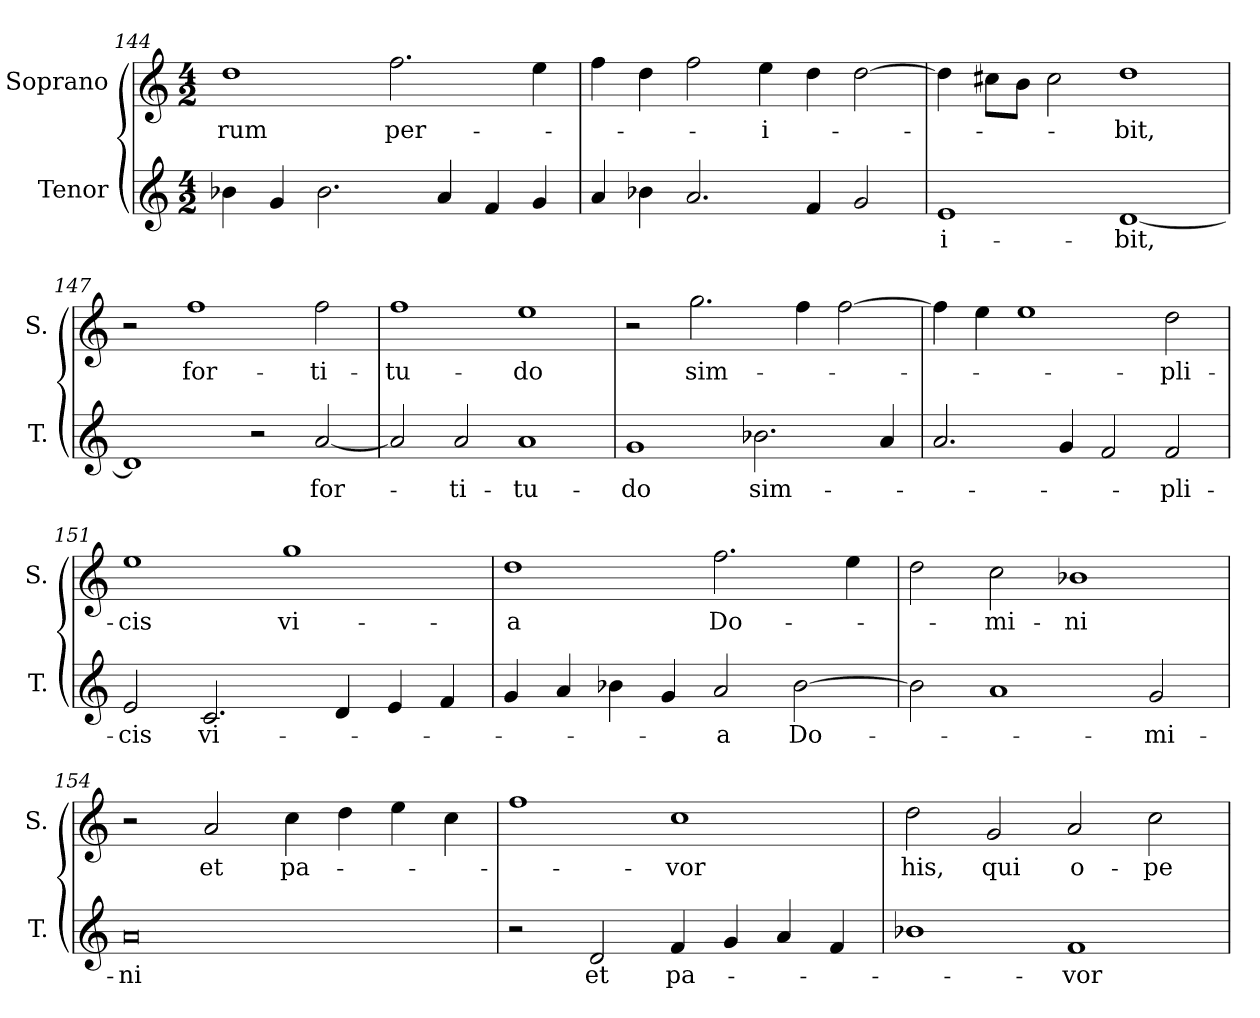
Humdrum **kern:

**kern	**text	**kern	**text
*part2	*part2	*part1	*part1
*staff2	*staff2	*staff1	*staff1
*I"Tenor	*	*I"Soprano	*
*I'T.	*	*I'S.	*
*clefG2	*	*clefG2	*
*ITrd7c12	*	*	*
*k[]	*	*k[]	*
*C:	*	*C:	*
*M4/2	*	*M4/2	*
=144	=144	=144	=144
!	!	!	!LO:LY:b:color=#000000
4B-Xi\	.	1ddi	-rum
4Gi/	.	.	.
2.B-i\	.	.	.
!	!	!	!LO:LY:b:color=#000000
.	.	2.ffi\	per-
4Ai/	.	.	.
4Fi/	.	.	.
4Gi/	.	4eei\	.
=145	=145	=145	=145
4Ai/	.	4ffi\	.
4B-Xi\	.	4ddi\	.
2.Ai/	.	2ffi\	.
!	!	!	!LO:LY:b:color=#000000
.	.	4eei\	-i-
4Fi/	.	4ddi\	.
2Gi/	.	[2ddi\	.
!!LO:LB:g=z
=146	=146	=146	=146
!	!LO:LY:b:color=#000000	!	!
1Ei	-i-	4ddi\]	.
.	.	8cc#Xi\L	.
.	.	8bi\J	.
.	.	2cc#i\	.
!	!LO:LY:b:color=#000000	!	!
!	!	!	!LO:LY:b:color=#000000
[1Di	-bit,	1ddi	-bit,
=147	=147	=147	=147
1Di]	.	2r	.
!	!	!	!LO:LY:b:color=#000000
.	.	1ffi	for-
2r	.	.	.
!	!LO:LY:b:color=#000000	!	!
!	!	!	!LO:LY:b:color=#000000
[2Ai/	for-	2ffi\	-ti-
=148	=148	=148	=148
!	!	!	!LO:LY:b:color=#000000
2Ai/]	.	1ffi	-tu-
!	!LO:LY:b:color=#000000	!	!
2Ai/	-ti-	.	.
!	!LO:LY:b:color=#000000	!	!
!	!	!	!LO:LY:b:color=#000000
1Ai	-tu-	1eei	-do
=149	=149	=149	=149
!	!LO:LY:b:color=#000000	!	!
1Gi	-do	2r	.
!	!	!	!LO:LY:b:color=#000000
.	.	2.ggi\	sim-
!	!LO:LY:b:color=#000000	!	!
2.B-Xi\	sim-	.	.
.	.	4ffi\	.
.	.	[2ffi\	.
4Ai/	.	.	.
=150	=150	=150	=150
2.Ai/	.	4ffi\]	.
.	.	4eei\	.
.	.	1eei	.
4Gi/	.	.	.
2Fi/	.	.	.
!	!LO:LY:b:color=#000000	!	!
!	!	!	!LO:LY:b:color=#000000
2Fi/	-pli-	2ddi\	-pli-
=151	=151	=151	=151
!	!LO:LY:b:color=#000000	!	!
!	!	!	!LO:LY:b:color=#000000
2Ei/	-cis	1eei	-cis
!	!LO:LY:b:color=#000000	!	!
2.Ci/	vi-	.	.
!	!	!	!LO:LY:b:color=#000000
.	.	1ggi	vi-
4Di/	.	.	.
4Ei/	.	.	.
4Fi/	.	.	.
=152	=152	=152	=152
!	!	!	!LO:LY:b:color=#000000
4Gi/	.	1ddi	-a
4Ai/	.	.	.
4B-Xi\	.	.	.
4Gi/	.	.	.
!	!LO:LY:b:color=#000000	!	!
!	!	!	!LO:LY:b:color=#000000
2Ai/	-a	2.ffi\	Do-
!	!LO:LY:b:color=#000000	!	!
[2B-i\	Do-	.	.
.	.	4eei\	.
!!LO:LB:g=z
=153	=153	=153	=153
2B-i\]	.	2ddi\	.
!	!	!	!LO:LY:b:color=#000000
1Ai	.	2cci\	-mi-
!	!	!	!LO:LY:b:color=#000000
.	.	1b-Xi	-ni
!	!LO:LY:b:color=#000000	!	!
2Gi/	-mi-	.	.
=154	=154	=154	=154
!	!LO:LY:b:color=#000000	!	!
0Ai	-ni	2r	.
!	!	!	!LO:LY:b:color=#000000
.	.	2ai/	et
!	!	!	!LO:LY:b:color=#000000
.	.	4cci\	pa-
.	.	4ddi\	.
.	.	4eei\	.
.	.	4cci\	.
=155	=155	=155	=155
2r	.	1ffi	.
!	!LO:LY:b:color=#000000	!	!
2Di/	et	.	.
!	!LO:LY:b:color=#000000	!	!
!	!	!	!LO:LY:b:color=#000000
4Fi/	pa-	1cci	-vor
4Gi/	.	.	.
4Ai/	.	.	.
4Fi/	.	.	.
=156	=156	=156	=156
!	!	!	!LO:LY:b:color=#000000
1B-Xi	.	2ddi\	his,
!	!	!	!LO:LY:b:color=#000000
.	.	2gi/	qui
!	!LO:LY:b:color=#000000	!	!
!	!	!	!LO:LY:b:color=#000000
1Fi	-vor	2ai/	o-
!	!	!	!LO:LY:b:color=#000000
.	.	2cci\	-pe-
=	=	=	=
*-	*-	*-	*-
